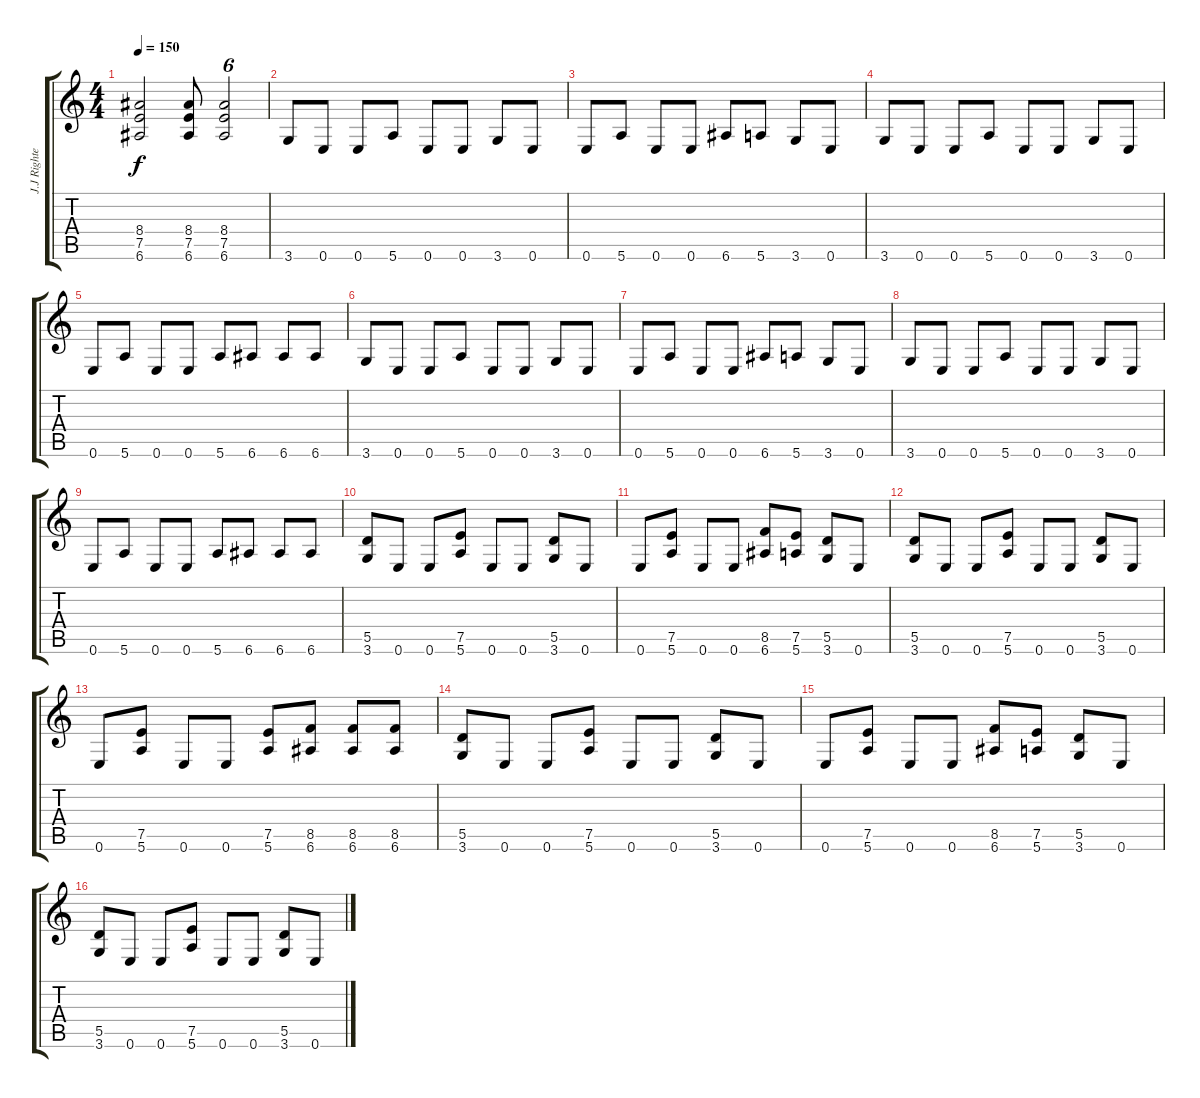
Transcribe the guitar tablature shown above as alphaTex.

\track ("J.J Righteous" "J.J Righte") {instrument distortionguitar}
\staff {score tabs}
\tuning (E4 B3 G3 D3 A2 E2) {hide}
\ts (4 4)
\tempo 150
\clef g2
\ks c
(8.4 7.5 6.6).2{dy f} (8.4 7.5 6.6).8 (8.4 7.5 6.6).2{tu (6 4)} |
3.6.8 0.6.8 0.6.8 5.6.8 0.6.8 0.6.8 3.6.8 0.6.8 |
0.6.8 5.6.8 0.6.8 0.6.8 6.6.8 5.6.8 3.6.8 0.6.8 |
3.6.8 0.6.8 0.6.8 5.6.8 0.6.8 0.6.8 3.6.8 0.6.8 |
0.6.8 5.6.8 0.6.8 0.6.8 5.6.8 6.6.8 6.6.8 6.6.8 |
3.6.8 0.6.8 0.6.8 5.6.8 0.6.8 0.6.8 3.6.8 0.6.8 |
0.6.8 5.6.8 0.6.8 0.6.8 6.6.8 5.6.8 3.6.8 0.6.8 |
3.6.8 0.6.8 0.6.8 5.6.8 0.6.8 0.6.8 3.6.8 0.6.8 |
0.6.8 5.6.8 0.6.8 0.6.8 5.6.8 6.6.8 6.6.8 6.6.8 |
(5.5 3.6).8 0.6.8 0.6.8 (7.5 5.6).8 0.6.8 0.6.8 (5.5 3.6).8 0.6.8 |
0.6.8 (7.5 5.6).8 0.6.8 0.6.8 (8.5 6.6).8 (7.5 5.6).8 (5.5 3.6).8 0.6.8 |
(5.5 3.6).8 0.6.8 0.6.8 (7.5 5.6).8 0.6.8 0.6.8 (5.5 3.6).8 0.6.8 |
0.6.8 (7.5 5.6).8 0.6.8 0.6.8 (7.5 5.6).8 (8.5 6.6).8 (8.5 6.6).8 (8.5 6.6).8 |
(5.5 3.6).8 0.6.8 0.6.8 (7.5 5.6).8 0.6.8 0.6.8 (5.5 3.6).8 0.6.8 |
0.6.8 (7.5 5.6).8 0.6.8 0.6.8 (8.5 6.6).8 (7.5 5.6).8 (5.5 3.6).8 0.6.8 |
(5.5 3.6).8 0.6.8 0.6.8 (7.5 5.6).8 0.6.8 0.6.8 (5.5 3.6).8 0.6.8
